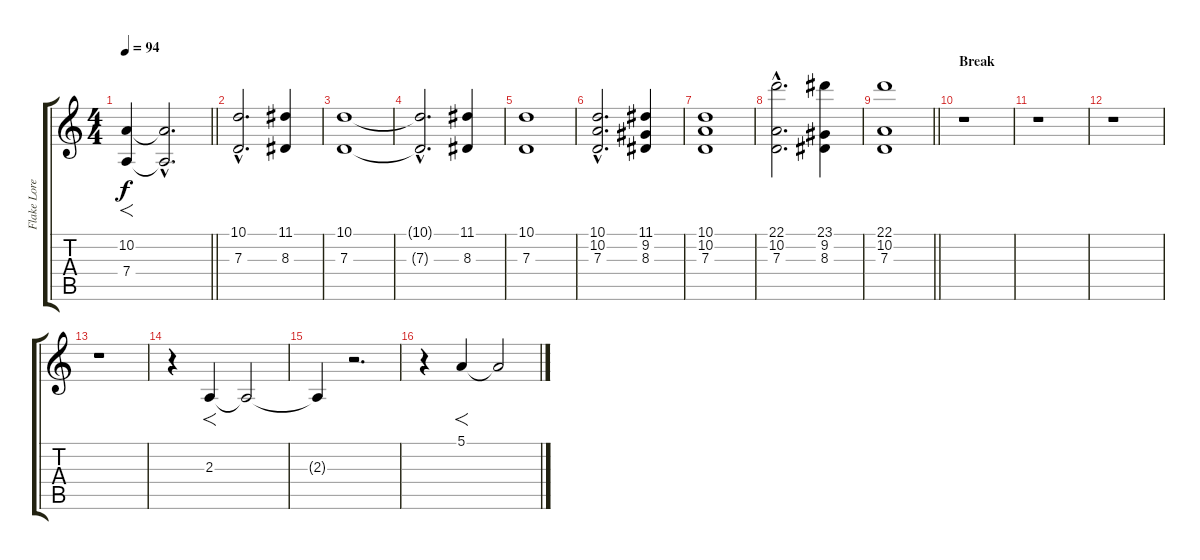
\track ("Flake Lorenz [Keyboard]" "Flake Lore") {instrument lead2sawtooth}
\staff {score tabs}
\tuning (E4 B3 G3 D3 A2 D2) {hide}
\ts (4 4)
\tempo 94
\clef g2
\barLineRight lightlight
\ks c
(10.2 7.4).4{f dy f volume 16 instrument stringensemble1} (10.2{hac t} 7.4{hac t}).2{d} |
\section ("" "")
(10.1{hac} 7.3{hac}).2{d} (11.1 8.3).4 |
(10.1 7.3).1 |
(10.1{hac t} 7.3{hac t}).2{d} (11.1 8.3).4 |
(10.1 7.3).1 |
(10.1{hac} 10.2{hac} 7.3{hac}).2{d} (11.1 9.2 8.3).4 |
(10.1 10.2 7.3).1 |
(22.1{hac} 10.2{hac} 7.3{hac}).2{d} (23.1 9.2 8.3).4 |
\barLineRight lightlight
(22.1 10.2 7.3).1 |
\section ("" "Break")
r.1 |
r.1 |
r.1 |
r.1 |
r.4 2.3.4{f} 2.3{t}.2 |
2.3{t}.4 r.2{d} |
r.4 5.1.4{f} 5.1{t}.2
